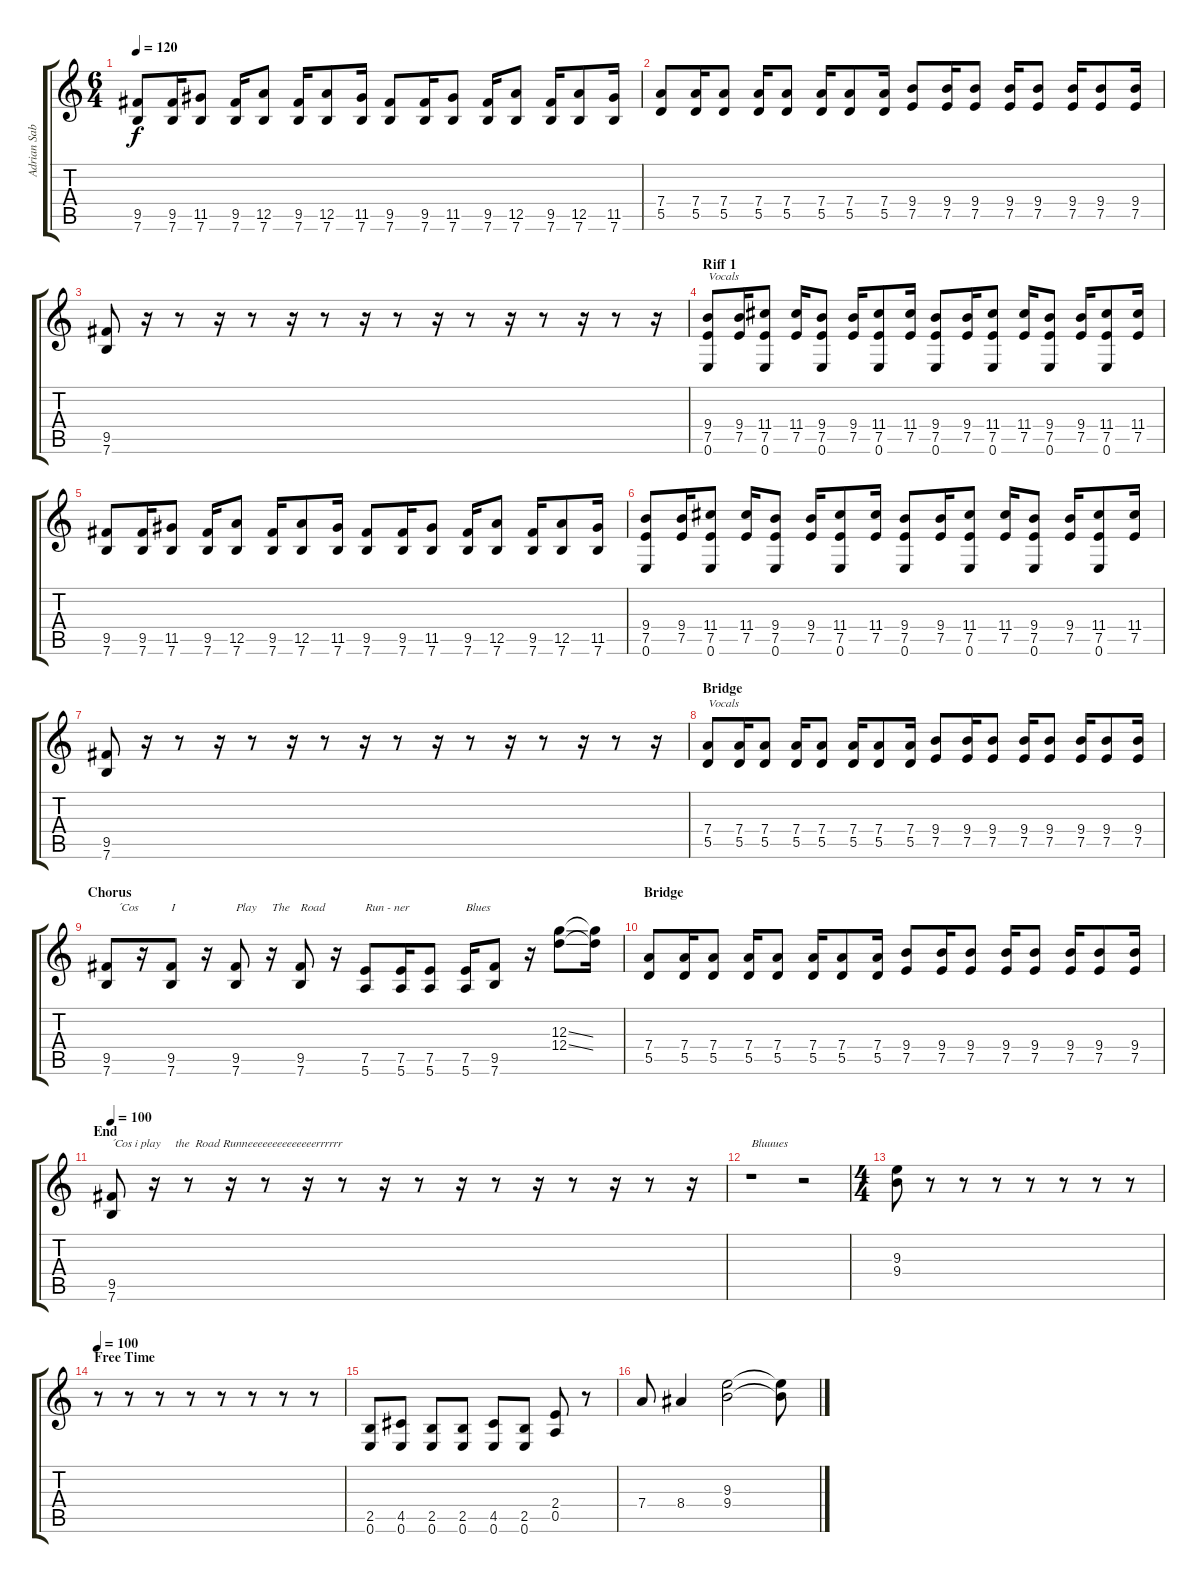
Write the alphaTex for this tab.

\track ("Adrian Sabbath" "Adrian Sab") {instrument acousticguitarsteel}
\staff {score tabs}
\tuning (E4 B3 G3 D3 A2 E2) {hide}
\ts (6 4)
\tempo 120
\clef g2
\ks c
(9.5 7.6).8{dy f} (9.5 7.6).16 (11.5 7.6).8 (9.5 7.6).16 (12.5 7.6).8 (9.5 7.6).16 (12.5 7.6).8 (11.5 7.6).16 (9.5 7.6).8 (9.5 7.6).16 (11.5 7.6).8 (9.5 7.6).16 (12.5 7.6).8 (9.5 7.6).16 (12.5 7.6).8 (11.5 7.6).16 |
(7.4 5.5).8 (7.4 5.5).16 (7.4 5.5).8 (7.4 5.5).16 (7.4 5.5).8 (7.4 5.5).16 (7.4 5.5).8 (7.4 5.5).16 (9.4 7.5).8 (9.4 7.5).16 (9.4 7.5).8 (9.4 7.5).16 (9.4 7.5).8 (9.4 7.5).16 (9.4 7.5).8 (9.4 7.5).16 |
(9.5 7.6).8 r.16 r.8 r.16 r.8 r.16 r.8 r.16 r.8 r.16 r.8 r.16 r.8 r.16 r.8 r.16 |
\section ("" "Riff 1")
(9.4 7.5 0.6).8{txt "Vocals"} (9.4 7.5).16 (11.4 7.5 0.6).8 (11.4 7.5).16 (9.4 7.5 0.6).8 (9.4 7.5).16 (11.4 7.5 0.6).8 (11.4 7.5).16 (9.4 7.5 0.6).8 (9.4 7.5).16 (11.4 7.5 0.6).8 (11.4 7.5).16 (9.4 7.5 0.6).8 (9.4 7.5).16 (11.4 7.5 0.6).8 (11.4 7.5).16 |
(9.5 7.6).8 (9.5 7.6).16 (11.5 7.6).8 (9.5 7.6).16 (12.5 7.6).8 (9.5 7.6).16 (12.5 7.6).8 (11.5 7.6).16 (9.5 7.6).8 (9.5 7.6).16 (11.5 7.6).8 (9.5 7.6).16 (12.5 7.6).8 (9.5 7.6).16 (12.5 7.6).8 (11.5 7.6).16 |
(9.4 7.5 0.6).8 (9.4 7.5).16 (11.4 7.5 0.6).8 (11.4 7.5).16 (9.4 7.5 0.6).8 (9.4 7.5).16 (11.4 7.5 0.6).8 (11.4 7.5).16 (9.4 7.5 0.6).8 (9.4 7.5).16 (11.4 7.5 0.6).8 (11.4 7.5).16 (9.4 7.5 0.6).8 (9.4 7.5).16 (11.4 7.5 0.6).8 (11.4 7.5).16 |
(9.5 7.6).8 r.16 r.8 r.16 r.8 r.16 r.8 r.16 r.8 r.16 r.8 r.16 r.8 r.16 r.8 r.16 |
\section ("" "Bridge")
(7.4 5.5).8{txt "Vocals"} (7.4 5.5).16 (7.4 5.5).8 (7.4 5.5).16 (7.4 5.5).8 (7.4 5.5).16 (7.4 5.5).8 (7.4 5.5).16 (9.4 7.5).8 (9.4 7.5).16 (9.4 7.5).8 (9.4 7.5).16 (9.4 7.5).8 (9.4 7.5).16 (9.4 7.5).8 (9.4 7.5).16 |
\section ("" "Chorus")
(9.5 7.6).8{txt "    ´Cos"} r.16 (9.5 7.6).8{txt "I"} r.16 (9.5 7.6).8{txt "Play"} r.16{txt "The"} (9.5 7.6).8{txt "Road"} r.16 (7.5 5.6).8{txt "Run - ner"} (7.5 5.6).16 (7.5 5.6).8 (7.5 5.6).16{txt "Blues"} (9.5 7.6).8 r.16 (12.3{ss} 12.4{ss}).8 (12.3{t} 12.4{t}).16 |
\section ("" "Bridge ")
(7.4 5.5).8 (7.4 5.5).16 (7.4 5.5).8 (7.4 5.5).16 (7.4 5.5).8 (7.4 5.5).16 (7.4 5.5).8 (7.4 5.5).16 (9.4 7.5).8 (9.4 7.5).16 (9.4 7.5).8 (9.4 7.5).16 (9.4 7.5).8 (9.4 7.5).16 (9.4 7.5).8 (9.4 7.5).16 |
\section ("" "End")
\tempo 100
(9.5 7.6).8{txt "´Cos i play     the  Road Runneeeeeeeeeeeeeerrrrrr"} r.16 r.8 r.16 r.8 r.16 r.8 r.16 r.8 r.16 r.8 r.16 r.8 r.16 r.8 r.16 |
r.1{txt "Bluuues"} r.2 |
\ts (4 4)
(9.3 9.4).8 r.8 r.8 r.8 r.8 r.8 r.8 r.8 |
\section ("" "Free Time ")
\tempo 100
r.8 r.8 r.8 r.8 r.8 r.8 r.8 r.8 |
(2.5 0.6).8 (4.5 0.6).8 (2.5 0.6).8 (2.5 0.6).8 (4.5 0.6).8 (2.5 0.6).8 (2.4 0.5).8 r.8 |
7.4.8 8.4.4 (9.3 9.4).2 (9.3{t} 9.4{t}).8
